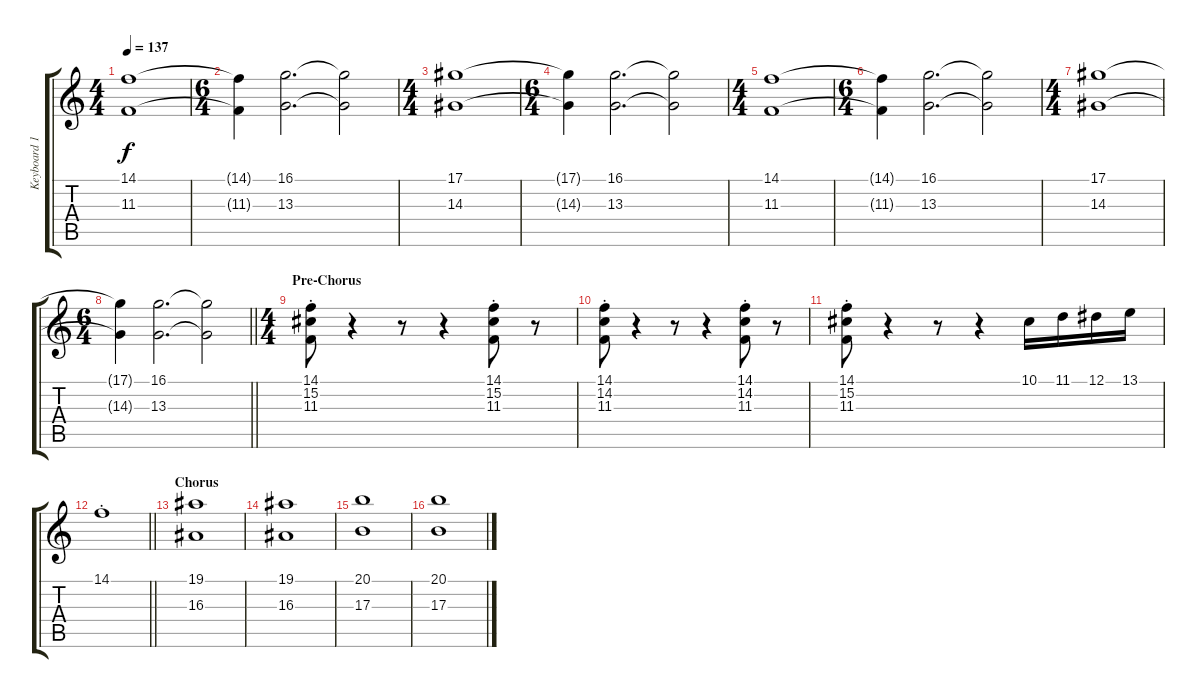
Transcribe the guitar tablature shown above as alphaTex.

\track ("Keyboard 1" "Keyboard 1") {instrument stringensemble1}
\staff {score tabs}
\tuning (Eb4 Bb3 Gb3 Db3 Ab2 Eb2) {hide}
\ts (4 4)
\section ("" "")
\tempo 137
\clef g2
\ks c
(14.1 11.3).1{dy f} |
\ts (6 4)
(14.1{t} 11.3{t}).4 (16.1 13.3).2{d} (16.1{t} 13.3{t}).2 |
\ts (4 4)
(17.1 14.3).1 |
\ts (6 4)
(17.1{t} 14.3{t}).4 (16.1 13.3).2{d} (16.1{t} 13.3{t}).2 |
\ts (4 4)
(14.1 11.3).1 |
\ts (6 4)
(14.1{t} 11.3{t}).4 (16.1 13.3).2{d} (16.1{t} 13.3{t}).2 |
\ts (4 4)
(17.1 14.3).1 |
\ts (6 4)
\barLineRight lightlight
(17.1{t} 14.3{t}).4 (16.1 13.3).2{d} (16.1{t} 13.3{t}).2 |
\ts (4 4)
\section ("" "Pre-Chorus")
(14.1{st} 15.2{st} 11.3{st}).8 r.4 r.8 r.4 (14.1{st} 15.2{st} 11.3{st}).8 r.8 |
(14.1{st} 14.2{st} 11.3{st}).8 r.4 r.8 r.4 (14.1{st} 14.2{st} 11.3{st}).8 r.8 |
(14.1{st} 15.2{st} 11.3{st}).8 r.4 r.8 r.4 10.1.16 11.1.16 12.1.16 13.1.16 |
\barLineRight lightlight
14.1{st}.1 |
\section ("" "Chorus")
(19.1 16.3).1 |
(19.1 16.3).1 |
(20.1 17.3).1 |
(20.1 17.3).1
